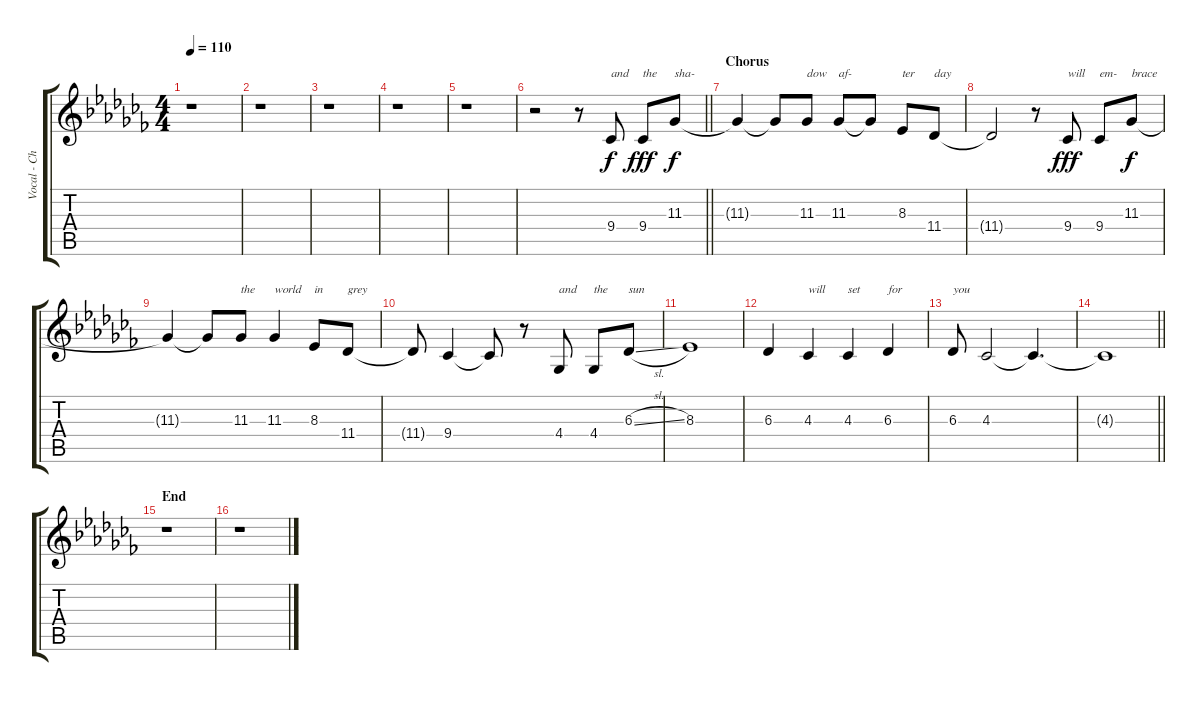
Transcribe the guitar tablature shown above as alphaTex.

\track ("Vocal - Chester Bennington" "Vocal - Ch") {instrument oboe}
\staff {score tabs}
\tuning (E4 B3 G3 D3 A2 E2) {hide}
\ts (4 4)
\tempo 110
\clef g2
\ks abminor
r.1{dy f} |
r.1 |
r.1 |
r.1 |
r.1 |
\barLineRight lightlight
r.2{volume 16} r.8 9.4.8{txt "and"} 9.4.8{txt "the" dy fff} 11.3.8{txt "sha-" dy f} |
\section ("" "Chorus")
11.3{t}.4 11.3{t}.8 11.3.8{txt "dow"} 11.3.8{txt "af-"} 11.3{t}.8 8.3.8{txt "ter"} 11.4.8{txt "day"} |
11.4{t}.2 r.8 9.4.8{txt "will" dy fff} 9.4.8{txt "em-"} 11.3.8{txt "brace" dy f} |
11.3{t}.4 11.3{t}.8 11.3.8{txt "the"} 11.3.4{txt "world"} 8.3.8{txt "in"} 11.4.8{txt "grey"} |
11.4{t}.8 9.4.4 9.4{t}.8 r.8 4.4.8{txt "and"} 4.4.8{txt "the"} 6.3{sl}.8{txt "sun"} |
8.3.1 |
6.3.4 4.3.4{txt "will"} 4.3.4{txt "set"} 6.3.4{txt "for"} |
6.3.8{txt "you"} 4.3.2 4.3{t}.4{d} |
\barLineRight lightlight
4.3{t}.1 |
\section ("" "End")
r.1 |
r.1
